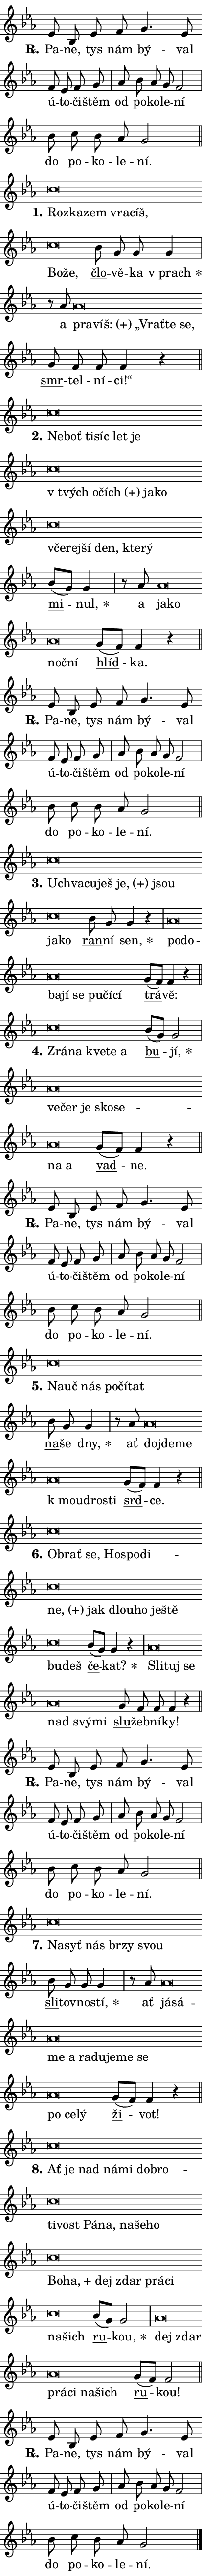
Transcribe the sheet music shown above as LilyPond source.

\version "2.22.1"
\header { tagline = "" }
\paper {
  indent = 0\cm
  top-margin = 0\cm
  right-margin = 0\cm
  bottom-margin = 0\cm
  left-margin = 0\cm
  paper-width = 7\cm
  page-breaking = #ly:one-page-breaking
  system-system-spacing.basic-distance = #11
  score-system-spacing.basic-distance = #11
  ragged-last = ##f
}


%% Author: Thomas Morley
%% https://lists.gnu.org/archive/html/lilypond-user/2020-05/msg00002.html
#(define (line-position grob)
"Returns position of @var[grob} in current system:
   @code{'start}, if at first time-step
   @code{'end}, if at last time-step
   @code{'middle} otherwise
"
  (let* ((col (ly:item-get-column grob))
         (ln (ly:grob-object col 'left-neighbor))
         (rn (ly:grob-object col 'right-neighbor))
         (col-to-check-left (if (ly:grob? ln) ln col))
         (col-to-check-right (if (ly:grob? rn) rn col))
         (break-dir-left
           (and
             (ly:grob-property col-to-check-left 'non-musical #f)
             (ly:item-break-dir col-to-check-left)))
         (break-dir-right
           (and
             (ly:grob-property col-to-check-right 'non-musical #f)
             (ly:item-break-dir col-to-check-right))))
        (cond ((eqv? 1 break-dir-left) 'start)
              ((eqv? -1 break-dir-right) 'end)
              (else 'middle))))

#(define (tranparent-at-line-position vctor)
  (lambda (grob)
  "Relying on @code{line-position} select the relevant enry from @var{vctor}.
Used to determine transparency,"
    (case (line-position grob)
      ((end) (not (vector-ref vctor 0)))
      ((middle) (not (vector-ref vctor 1)))
      ((start) (not (vector-ref vctor 2))))))

noteHeadBreakVisibility =
#(define-music-function (break-visibility)(vector?)
"Makes @code{NoteHead}s transparent relying on @var{break-visibility}"
#{
  \override NoteHead.transparent =
    #(tranparent-at-line-position break-visibility)
#})

#(define delete-ledgers-for-transparent-note-heads
  (lambda (grob)
    "Reads whether a @code{NoteHead} is transparent.
If so this @code{NoteHead} is removed from @code{'note-heads} from
@var{grob}, which is supposed to be @code{LedgerLineSpanner}.
As a result ledgers are not printed for this @code{NoteHead}"
    (let* ((nhds-array (ly:grob-object grob 'note-heads))
           (nhds-list
             (if (ly:grob-array? nhds-array)
                 (ly:grob-array->list nhds-array)
                 '()))
           ;; Relies on the transparent-property being done before
           ;; Staff.LedgerLineSpanner.after-line-breaking is executed.
           ;; This is fragile ...
           (to-keep
             (remove
               (lambda (nhd)
                 (ly:grob-property nhd 'transparent #f))
               nhds-list)))
      ;; TODO find a better method to iterate over grob-arrays, similiar
      ;; to filter/remove etc for lists
      ;; For now rebuilt from scratch
      (set! (ly:grob-object grob 'note-heads)  '())
      (for-each
        (lambda (nhd)
          (ly:pointer-group-interface::add-grob grob 'note-heads nhd))
        to-keep))))

hideNotes = {
  \noteHeadBreakVisibility #begin-of-line-visible
}
unHideNotes = {
  \noteHeadBreakVisibility #all-visible
}

% work-around for resetting accidentals
% https://lilypond.org/doc/v2.23/Documentation/notation/displaying-rhythms#unmetered-music
cadenzaMeasure = {
  \cadenzaOff
  \partial 1024 s1024
  \cadenzaOn
}

#(define-markup-command (accent layout props text) (markup?)
  "Underline accented syllable"
  (interpret-markup layout props
    #{\markup \override #'(offset . 4.3) \underline { #text }#}))

responsum = \markup \concat {
  "R" \hspace #-1.05 \path #0.1 #'((moveto 0 0.07) (lineto 0.9 0.8)) \hspace #0.05 "."
}

\layout {
    \context {
        \Staff
        \remove "Time_signature_engraver"
        \override LedgerLineSpanner.after-line-breaking = #delete-ledgers-for-transparent-note-heads
    }
    \context {
        \Voice {
            \override NoteHead.output-attributes = #'((class . "notehead"))
            \override Hairpin.height = #0.55
        }
    }
    \context {
        \Lyrics {
            \override StanzaNumber.output-attributes = #'((class . "stanzanumber"))
            \override LyricSpace.minimum-distance = #0.9
            \override LyricText.font-name = #"TeX Gyre Schola"
            \override LyricText.font-size = 1
            \override StanzaNumber.font-name = #"TeX Gyre Schola Bold"
            \override StanzaNumber.font-size = 1
        }
    }
}

% magnetic-lyrics.ily
%
%   written by
%     Jean Abou Samra <jean@abou-samra.fr>
%     Werner Lemberg <wl@gnu.org>
%
%   adapted by
%     Jiri Hon <jiri.hon@gmail.com>
%
% Version 2022-Apr-15

% https://www.mail-archive.com/lilypond-user@gnu.org/msg149350.html

#(define (Left_hyphen_pointer_engraver context)
   "Collect syllable-hyphen-syllable occurrences in lyrics and store
them in properties.  This engraver only looks to the left.  For
example, if the lyrics input is @code{foo -- bar}, it does the
following.

@itemize @bullet
@item
Set the @code{text} property of the @code{LyricHyphen} grob between
@q{foo} and @q{bar} to @code{foo}.

@item
Set the @code{left-hyphen} property of the @code{LyricText} grob with
text @q{foo} to the @code{LyricHyphen} grob between @q{foo} and
@q{bar}.
@end itemize

Use this auxiliary engraver in combination with the
@code{lyric-@/text::@/apply-@/magnetic-@/offset!} hook."
   (let ((hyphen #f)
         (text #f))
     (make-engraver
      (acknowledgers
       ((lyric-syllable-interface engraver grob source-engraver)
        (set! text grob)))
      (end-acknowledgers
       ((lyric-hyphen-interface engraver grob source-engraver)
        ;(when (not (grob::has-interface grob 'lyric-space-interface))
          (set! hyphen grob)));)
      ((stop-translation-timestep engraver)
       (when (and text hyphen)
         (ly:grob-set-object! text 'left-hyphen hyphen))
       (set! text #f)
       (set! hyphen #f)))))

#(define (lyric-text::apply-magnetic-offset! grob)
   "If the space between two syllables is less than the value in
property @code{LyricText@/.details@/.squash-threshold}, move the right
syllable to the left so that it gets concatenated with the left
syllable.

Use this function as a hook for
@code{LyricText@/.after-@/line-@/breaking} if the
@code{Left_@/hyphen_@/pointer_@/engraver} is active."
   (let ((hyphen (ly:grob-object grob 'left-hyphen #f)))
     (when hyphen
       (let ((left-text (ly:spanner-bound hyphen LEFT)))
         (when (grob::has-interface left-text 'lyric-syllable-interface)
           (let* ((common (ly:grob-common-refpoint grob left-text X))
                  (this-x-ext (ly:grob-extent grob common X))
                  (left-x-ext
                   (begin
                     ;; Trigger magnetism for left-text.
                     (ly:grob-property left-text 'after-line-breaking)
                     (ly:grob-extent left-text common X)))
                  ;; `delta` is the gap width between two syllables.
                  (delta (- (interval-start this-x-ext)
                            (interval-end left-x-ext)))
                  (details (ly:grob-property grob 'details))
                  (threshold (assoc-get 'squash-threshold details 0.2)))
             (when (< delta threshold)
               (let* (;; We have to manipulate the input text so that
                      ;; ligatures crossing syllable boundaries are not
                      ;; disabled.  For languages based on the Latin
                      ;; script this is essentially a beautification.
                      ;; However, for non-Western scripts it can be a
                      ;; necessity.
                      (lt (ly:grob-property left-text 'text))
                      (rt (ly:grob-property grob 'text))
                      (is-space (grob::has-interface hyphen 'lyric-space-interface))
                      (space (if is-space " " ""))
                      (space-markup (grob-interpret-markup grob " "))
                      (space-size (interval-length (ly:stencil-extent space-markup X)))
                      (extra-delta (if is-space space-size 0))
                      ;; Append new syllable.
                      (ltrt-space (if (and (string? lt) (string? rt))
                                (string-append lt space rt)
                                (make-concat-markup (list lt space rt))))
                      ;; Right-align `ltrt` to the right side.
                      (ltrt-space-markup (grob-interpret-markup
                               grob
                               (make-translate-markup
                                (cons (interval-length this-x-ext) 0)
                                (make-right-align-markup ltrt-space)))))
                 (begin
                   ;; Don't print `left-text`.
                   (ly:grob-set-property! left-text 'stencil #f)
                   ;; Set text and stencil (which holds all collected
                   ;; syllables so far) and shift it to the left.
                   (ly:grob-set-property! grob 'text ltrt-space)
                   (ly:grob-set-property! grob 'stencil ltrt-space-markup)
                   (ly:grob-translate-axis! grob (- (- delta extra-delta)) X))))))))))


#(define (lyric-hyphen::displace-bounds-first grob)
   ;; Make very sure this callback isn't triggered too early.
   (let ((left (ly:spanner-bound grob LEFT))
         (right (ly:spanner-bound grob RIGHT)))
     (ly:grob-property left 'after-line-breaking)
     (ly:grob-property right 'after-line-breaking)
     (ly:lyric-hyphen::print grob)))

squashThreshold = #0.4

\layout {
  \context {
    \Lyrics
    \consists #Left_hyphen_pointer_engraver
    \override LyricText.after-line-breaking =
      #lyric-text::apply-magnetic-offset!
    \override LyricHyphen.stencil = #lyric-hyphen::displace-bounds-first
    \override LyricText.details.squash-threshold = \squashThreshold
    \override LyricHyphen.minimum-distance = 0
    \override LyricHyphen.minimum-length = \squashThreshold
  }
}

squash = \override LyricText.details.squash-threshold = 9999
unSquash = \override LyricText.details.squash-threshold = \squashThreshold

left = \override LyricText.self-alignment-X = #LEFT
unLeft = \revert LyricText.self-alignment-X

starOffset = #(lambda (grob) 
                (let ((x_offset (ly:self-alignment-interface::aligned-on-x-parent grob)))
                  (if (= x_offset 0) 0 (+ x_offset 1.2))))

star = #(define-music-function (syllable)(string?)
"Append star separator at the end of a syllable"
#{
  \once \override LyricText.X-offset = #starOffset
  \lyricmode { \markup {
    #syllable
    \override #'((font-name . "TeX Gyre Schola Bold")) \hspace #0.2 \lower #0.65 \larger "*"
  } }
#})

starAccent = #(define-music-function (syllable)(string?)
"Append star separator at the end of a syllable and make accent"
#{
  \once \override LyricText.X-offset = #starOffset
  \lyricmode { \markup {
    \accent #syllable
    \override #'((font-name . "TeX Gyre Schola Bold")) \hspace #0.2 \lower #0.65 \larger "*"
  } }
#})

breath = #(define-music-function (syllable)(string?)
"Append breathing indicator at the end of a syllable"
#{
  \lyricmode { \markup { #syllable "+" } }
#})

optionalBreath = #(define-music-function (syllable)(string?)
"Append optional breathing indicator at the end of a syllable"
#{
  \lyricmode { \markup { #syllable "(+)" } }
#})


\score {
    <<
        \new Voice = "melody" { \cadenzaOn \key es \major \relative { es'8 bes es f g4. es8 \bar "" f es f g \cadenzaMeasure \bar "|" as bes as g f2 \cadenzaMeasure \bar "|" bes8 c bes as g2 \cadenzaMeasure \bar "||" \break }
\relative { c''\breve*1/16 \hideNotes \breve*1/16 \bar "" \breve*1/16 \bar "" \breve*1/16 \bar "" \breve*1/16 \bar "" \breve*1/16 \breve*1/16 \bar "" \unHideNotes \bar "" bes8 g g g4 \cadenzaMeasure \bar "|" r8 as8 as\breve*1/16 \hideNotes \breve*1/16 \bar "" \breve*1/16 \bar "" \breve*1/16 \breve*1/16 \bar "" \unHideNotes \bar "" g8 f f f4 r \cadenzaMeasure \bar "||" \break }
\relative { c''\breve*1/16 \hideNotes \breve*1/16 \bar "" \breve*1/16 \bar "" \breve*1/16 \bar "" \breve*1/16 \bar "" \breve*1/16 \bar "" \breve*1/16 \bar "" \breve*1/16 \bar "" \breve*1/16 \bar "" \breve*1/16 \bar "" \breve*1/16 \bar "" \breve*1/16 \bar "" \breve*1/16 \bar "" \breve*1/16 \bar "" \breve*1/16 \bar "" \breve*1/16 \breve*1/16 \bar "" \unHideNotes \bar "" bes8[( g)] g4 \cadenzaMeasure \bar "|" r8 as8 as\breve*1/16 \hideNotes \breve*1/16 \bar "" \breve*1/16 \breve*1/16 \bar "" \unHideNotes \bar "" g8[( f)] f4 r \cadenzaMeasure \bar "||" \break }
\relative { es'8 bes es f g4. es8 \bar "" f es f g \cadenzaMeasure \bar "|" as bes as g f2 \cadenzaMeasure \bar "|" bes8 c bes as g2 \cadenzaMeasure \bar "||" \break }
\relative { c''\breve*1/16 \hideNotes \breve*1/16 \bar "" \breve*1/16 \bar "" \breve*1/16 \bar "" \breve*1/16 \bar "" \breve*1/16 \breve*1/16 \bar "" \unHideNotes \bar "" bes8 g g4 r \cadenzaMeasure \bar "|" as\breve*1/16 \hideNotes \breve*1/16 \bar "" \breve*1/16 \bar "" \breve*1/16 \bar "" \breve*1/16 \bar "" \breve*1/16 \bar "" \breve*1/16 \breve*1/16 \bar "" \unHideNotes \bar "" g8[( f)] f4 r \cadenzaMeasure \bar "||" \break }
\relative { c''\breve*1/16 \hideNotes \breve*1/16 \bar "" \breve*1/16 \bar "" \breve*1/16 \breve*1/16 \bar "" \unHideNotes \bar "" bes8[( g)] g2 \cadenzaMeasure \bar "|" as\breve*1/16 \hideNotes \breve*1/16 \bar "" \breve*1/16 \bar "" \breve*1/16 \bar "" \breve*1/16 \bar "" \breve*1/16 \breve*1/16 \bar "" \unHideNotes \bar "" g8[( f)] f4 r \cadenzaMeasure \bar "||" \break }
\relative { es'8 bes es f g4. es8 \bar "" f es f g \cadenzaMeasure \bar "|" as bes as g f2 \cadenzaMeasure \bar "|" bes8 c bes as g2 \cadenzaMeasure \bar "||" \break }
\relative { c''\breve*1/16 \hideNotes \breve*1/16 \bar "" \breve*1/16 \bar "" \breve*1/16 \bar "" \breve*1/16 \breve*1/16 \bar "" \unHideNotes \bar "" bes8 g g4 \cadenzaMeasure \bar "|" r8 as8 as\breve*1/16 \hideNotes \breve*1/16 \bar "" \breve*1/16 \bar "" \breve*1/16 \bar "" \breve*1/16 \breve*1/16 \bar "" \unHideNotes \bar "" g8[( f)] f4 r \cadenzaMeasure \bar "||" \break }
\relative { c''\breve*1/16 \hideNotes \breve*1/16 \bar "" \breve*1/16 \bar "" \breve*1/16 \bar "" \breve*1/16 \bar "" \breve*1/16 \bar "" \breve*1/16 \bar "" \breve*1/16 \bar "" \breve*1/16 \bar "" \breve*1/16 \bar "" \breve*1/16 \bar "" \breve*1/16 \bar "" \breve*1/16 \breve*1/16 \bar "" \unHideNotes \bar "" bes8[( g)] g4 r \cadenzaMeasure \bar "|" as\breve*1/16 \hideNotes \breve*1/16 \bar "" \breve*1/16 \bar "" \breve*1/16 \bar "" \breve*1/16 \breve*1/16 \bar "" \unHideNotes \bar "" g8 f f f4 r \cadenzaMeasure \bar "||" \break }
\relative { es'8 bes es f g4. es8 \bar "" f es f g \cadenzaMeasure \bar "|" as bes as g f2 \cadenzaMeasure \bar "|" bes8 c bes as g2 \cadenzaMeasure \bar "||" \break }
\relative { c''\breve*1/16 \hideNotes \breve*1/16 \bar "" \breve*1/16 \bar "" \breve*1/16 \bar "" \breve*1/16 \breve*1/16 \bar "" \unHideNotes \bar "" bes8 g g g4 \cadenzaMeasure \bar "|" r8 as8 as\breve*1/16 \hideNotes \breve*1/16 \bar "" \breve*1/16 \bar "" \breve*1/16 \bar "" \breve*1/16 \bar "" \breve*1/16 \bar "" \breve*1/16 \bar "" \breve*1/16 \bar "" \breve*1/16 \bar "" \breve*1/16 \bar "" \breve*1/16 \breve*1/16 \bar "" \unHideNotes \bar "" g8[( f)] f4 r \cadenzaMeasure \bar "||" \break }
\relative { c''\breve*1/16 \hideNotes \breve*1/16 \bar "" \breve*1/16 \bar "" \breve*1/16 \bar "" \breve*1/16 \bar "" \breve*1/16 \bar "" \breve*1/16 \bar "" \breve*1/16 \bar "" \breve*1/16 \bar "" \breve*1/16 \bar "" \breve*1/16 \bar "" \breve*1/16 \bar "" \breve*1/16 \bar "" \breve*1/16 \bar "" \breve*1/16 \bar "" \breve*1/16 \bar "" \breve*1/16 \bar "" \breve*1/16 \bar "" \breve*1/16 \bar "" \breve*1/16 \bar "" \breve*1/16 \breve*1/16 \bar "" \unHideNotes \bar "" bes8[( g)] g2 \cadenzaMeasure \bar "|" as\breve*1/16 \hideNotes \breve*1/16 \bar "" \breve*1/16 \bar "" \breve*1/16 \bar "" \breve*1/16 \breve*1/16 \bar "" \unHideNotes \bar "" g8[( f)] f2 \cadenzaMeasure \bar "||" \break }
\relative { es'8 bes es f g4. es8 \bar "" f es f g \cadenzaMeasure \bar "|" as bes as g f2 \cadenzaMeasure \bar "|" bes8 c bes as g2 \cadenzaMeasure \bar "||" \break } \bar "|." }
        \new Lyrics \lyricsto "melody" { \lyricmode { \set stanza = \responsum
Pa -- ne, tys nám bý -- val ú -- to -- či -- štěm od po -- ko -- le -- ní do po -- ko -- le -- ní.
\set stanza = "1."
\left Roz -- \squash ka -- zem vra -- cíš, Bo -- že, \unLeft \unSquash \markup \accent člo -- vě -- ka \star "v prach" a \left pra -- \squash \optionalBreath víš: „Vrať -- te se, \unLeft \unSquash \markup \accent smr -- tel -- ní -- ci!“
\set stanza = "2."
\left Ne -- \squash boť ti -- síc let je "v tvých" o -- \optionalBreath čích ja -- ko vče -- rej -- ší den, kte -- rý \unLeft \unSquash \markup \accent mi -- \star nul, a \left ja -- \squash ko noč -- ní \unLeft \unSquash \markup \accent hlíd -- ka.
\set stanza = \responsum
Pa -- ne, tys nám bý -- val ú -- to -- či -- štěm od po -- ko -- le -- ní do po -- ko -- le -- ní.
\set stanza = "3."
\left Uchva -- \squash cu -- ješ \optionalBreath je, jsou ja -- ko \unLeft \unSquash \markup \accent ran -- ní \star sen, \left po -- \squash do -- ba -- jí se pu -- čí -- cí \unLeft \unSquash \markup \accent trá -- vě:
\set stanza = "4."
\left Zrá -- \squash na kve -- te a \unLeft \unSquash \markup \accent bu -- \star jí, \left ve -- \squash čer je sko -- se -- na a \unLeft \unSquash \markup \accent vad -- ne.
\set stanza = \responsum
Pa -- ne, tys nám bý -- val ú -- to -- či -- štěm od po -- ko -- le -- ní do po -- ko -- le -- ní.
\set stanza = "5."
\left Na -- \squash uč nás po -- čí -- tat \unLeft \unSquash \markup \accent na -- še \star dny, ať \left doj -- \squash de -- me "k mou" -- dro -- sti \unLeft \unSquash \markup \accent srd -- ce.
\set stanza = "6."
\left O -- \squash brať se, Ho -- spo -- di -- \optionalBreath ne, jak dlou -- ho je -- ště bu -- deš \unLeft \unSquash \markup \accent če -- \star kat? \left Sli -- \squash tuj se nad svý -- mi \unLeft \unSquash \markup \accent slu -- žeb -- ní -- ky!
\set stanza = \responsum
Pa -- ne, tys nám bý -- val ú -- to -- či -- štěm od po -- ko -- le -- ní do po -- ko -- le -- ní.
\set stanza = "7."
\left Na -- \squash syť nás br -- zy svou \unLeft \unSquash \markup \accent sli -- tov -- no -- \star stí, ať \left já -- \squash sá -- me a ra -- du -- je -- me se po ce -- lý \unLeft \unSquash \markup \accent ži -- vot!
\set stanza = "8."
\left Ať \squash je nad ná -- mi dob -- ro -- ti -- vost Pá -- na, na -- še -- ho Bo -- \breath "ha," dej zdar prá -- ci na -- šich \unLeft \unSquash \markup \accent ru -- \star kou, \left dej \squash zdar prá -- ci na -- šich \unLeft \unSquash \markup \accent ru -- kou!
\set stanza = \responsum
Pa -- ne, tys nám bý -- val ú -- to -- či -- štěm od po -- ko -- le -- ní do po -- ko -- le -- ní. } }
    >>
    \layout {}
}
